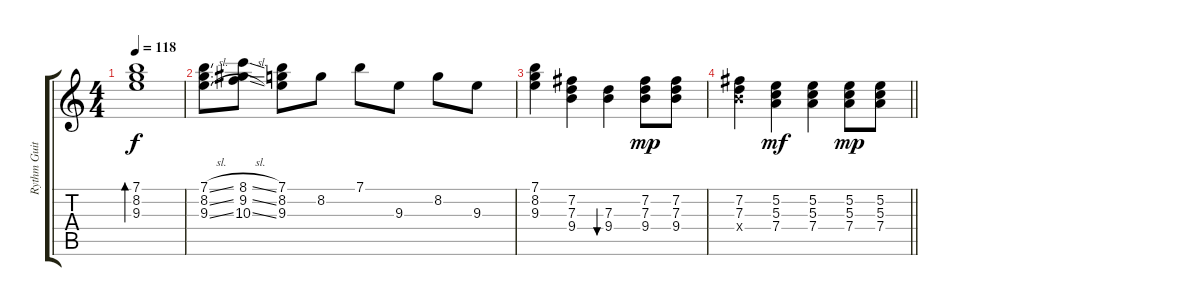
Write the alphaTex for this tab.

\track ("Rythm Guitar" "Rythm Guit") {instrument electricguitarjazz}
\staff {score tabs}
\tuning (E4 B3 G3 D3 A2 E2) {hide}
\ts (4 4)
\tempo 118
\clef g2
\ks c
(7.1 8.2 9.3).1{bd 30 dy f volume 0} |
(7.1{sl} 8.2{sl} 9.3{sl}).8 (8.1{sl} 9.2{sl} 10.3{sl}).8 (7.1 8.2 9.3).8 8.2.8 7.1.8 9.3.8 8.2.8 9.3.8 |
(7.1 8.2 9.3).4 (7.2 7.3 9.4).4 (7.3 9.4).4{bu 120} (7.2 7.3 9.4).8{dy mp} (7.2 7.3 9.4).8 |
\barLineRight lightlight
(7.2 7.3 9.4{x}).4 (5.2 5.3 7.4).4{dy mf} (5.2 5.3 7.4).4 (5.2 5.3 7.4).8{dy mp} (5.2 5.3 7.4).8
